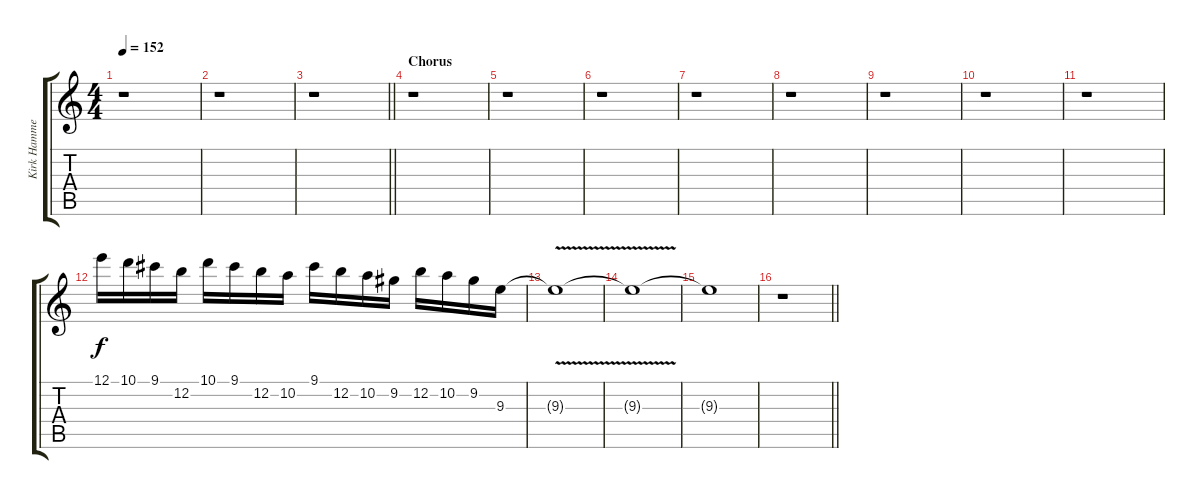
\track ("Kirk Hammet - Lead Guitar" "Kirk Hamme") {instrument distortionguitar}
\staff {score tabs}
\tuning (E4 B3 G3 D3 A2 E2) {hide}
\ts (4 4)
\tempo 152
\clef g2
\ks c
r.1{dy f} |
r.1 |
\barLineRight lightlight
r.1 |
\section ("" "Chorus")
r.1 |
r.1 |
r.1 |
r.1 |
r.1 |
r.1 |
r.1 |
r.1 |
12.1.16 10.1.16 9.1.16 12.2.16 10.1.16 9.1.16 12.2.16 10.2.16 9.1.16 12.2.16 10.2.16 9.2.16 12.2.16 10.2.16 9.2.16 9.3.16 |
9.3{v t}.1 |
9.3{t}.1 |
9.3{t}.1 |
\barLineRight lightlight
r.1
